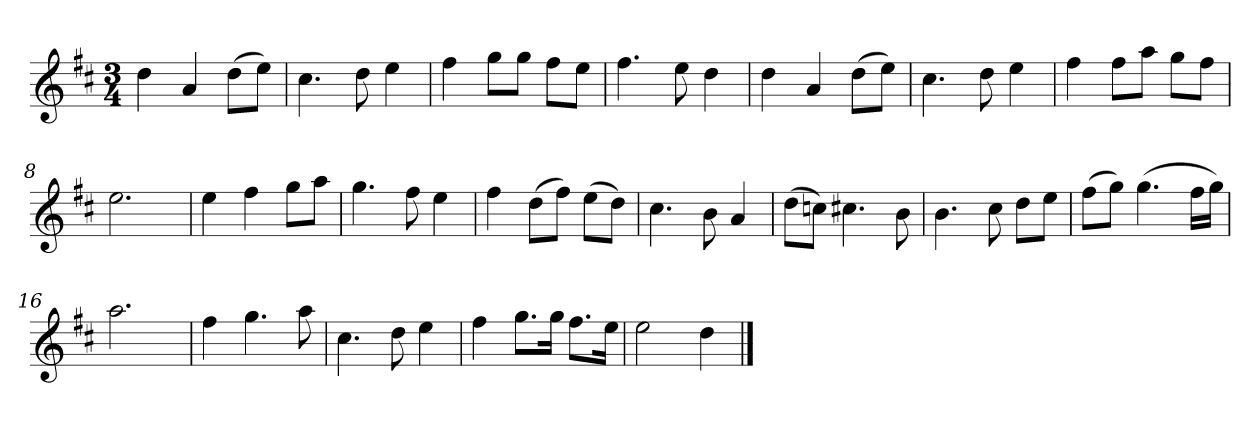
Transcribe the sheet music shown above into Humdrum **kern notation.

**kern
*part1
*staff1
*k[f#c#]
*M3/4
*MM120
=1
4dd
4a
(8ddL
8eeJ)
=2
4.cc#
8dd
4ee
=3
4ff#
8ggL
8ggJ
8ff#L
8eeJ
=4
4.ff#
8ee
4dd
=5
4dd
4a
(8ddL
8eeJ)
=6
4.cc#
8dd
4ee
=7
4ff#
8ff#L
8aaJ
8ggL
8ff#J
=8
2.ee
=9
4ee
4ff#
8ggL
8aaJ
=10
4.gg
8ff#
4ee
=11
4ff#
(8ddL
8ff#J)
(8eeL
8ddJ)
=12
4.cc#
8b
4a
=13
(8ddL
8ccnJ)
4.cc#X
8b
=14
4.b
8cc#
8ddL
8eeJ
=15
(8ff#L
8ggJ)
(4.gg
16ff#LL
16ggJJ)
=16
2.aa
=17
4ff#
4.gg
8aa
=18
4.cc#
8dd
4ee
=19
4ff#
8.ggL
16ggJk
8.ff#L
16eeJk
=20
2ee
4dd
==
*-
